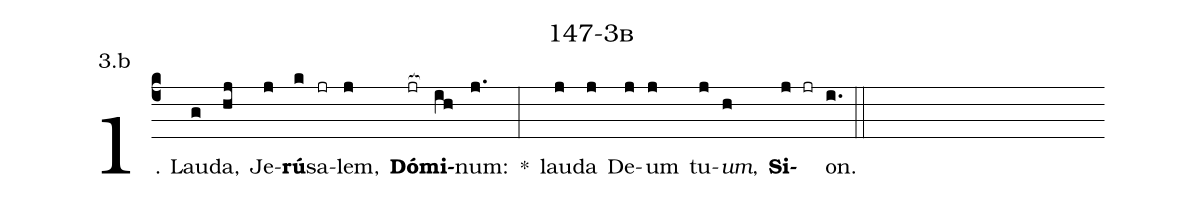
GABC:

name: 147-3b;
annotation: 3.b;
%%
(c4)1. Lau(g)da,(hj) Je(j)<b>rú</b>(k)sa(jr)lem,(j) <b>Dó</b>(jr[ocb:1{])<b>mi</b>(ih[ocb:0}])num:(j.) *(:) lau(j)da(j) De(j)um(j) tu(j)<i>um</i>,(h) <b>Si</b>(j jr)on.(i.) (::)
